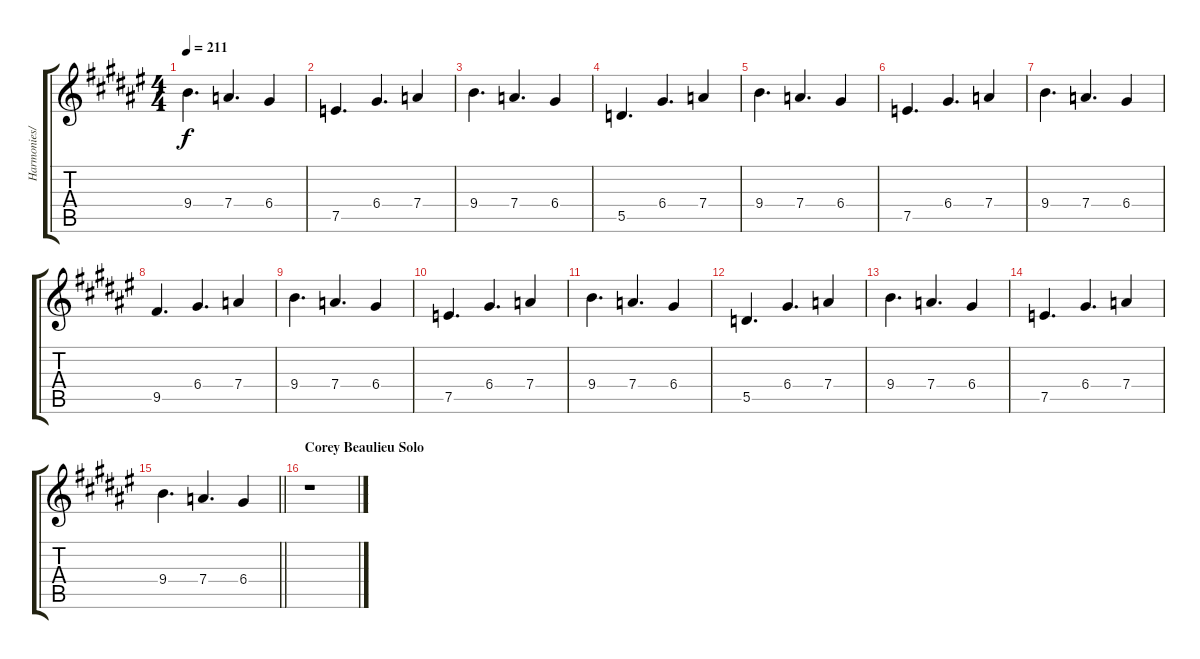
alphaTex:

\track ("Harmonies/Fills" "Harmonies/") {instrument overdrivenguitar}
\staff {score tabs}
\tuning (E4 B3 G3 D3 A2 D2) {hide}
\ts (4 4)
\tempo 211
\clef g2
\ks d#minor
9.4.4{d dy f} 7.4.4{d} 6.4.4 |
7.5.4{d} 6.4.4{d} 7.4.4 |
9.4.4{d} 7.4.4{d} 6.4.4 |
5.5.4{d} 6.4.4{d} 7.4.4 |
9.4.4{d} 7.4.4{d} 6.4.4 |
7.5.4{d} 6.4.4{d} 7.4.4 |
9.4.4{d} 7.4.4{d} 6.4.4 |
9.5.4{d} 6.4.4{d} 7.4.4 |
9.4.4{d} 7.4.4{d} 6.4.4 |
7.5.4{d} 6.4.4{d} 7.4.4 |
9.4.4{d} 7.4.4{d} 6.4.4 |
5.5.4{d} 6.4.4{d} 7.4.4 |
9.4.4{d} 7.4.4{d} 6.4.4 |
7.5.4{d} 6.4.4{d} 7.4.4 |
\barLineRight lightlight
9.4.4{d} 7.4.4{d} 6.4.4 |
\section ("" "Corey Beaulieu Solo")
r.1{volume 16 balance 6 instrument distortionguitar}
